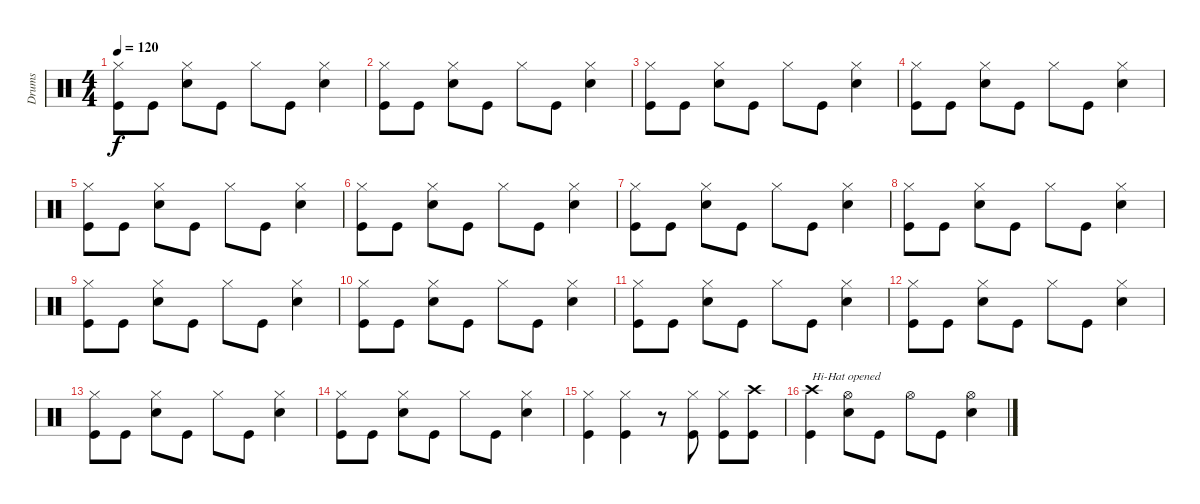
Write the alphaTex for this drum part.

\track ("Drums" "Drums") {instrument percussion}
\staff {score}
\articulation defaults
\ts (4 4)
\tempo 120
\clef neutral
\ks c
("Hi-Hat (closed)" "Kick (hit)").8{dy f} "Kick (hit)".8 ("Hi-Hat (closed)" "Snare (hit) 2").8 "Kick (hit)".8 "Hi-Hat (closed)".8 "Kick (hit)".8 ("Hi-Hat (closed)" "Snare (hit) 2").4 |
("Hi-Hat (closed)" "Kick (hit)").8 "Kick (hit)".8 ("Hi-Hat (closed)" "Snare (hit) 2").8 "Kick (hit)".8 "Hi-Hat (closed)".8 "Kick (hit)".8 ("Hi-Hat (closed)" "Snare (hit) 2").4 |
("Hi-Hat (closed)" "Kick (hit)").8 "Kick (hit)".8 ("Hi-Hat (closed)" "Snare (hit) 2").8 "Kick (hit)".8 "Hi-Hat (closed)".8 "Kick (hit)".8 ("Hi-Hat (closed)" "Snare (hit) 2").4 |
("Hi-Hat (closed)" "Kick (hit)").8 "Kick (hit)".8 ("Hi-Hat (closed)" "Snare (hit) 2").8 "Kick (hit)".8 "Hi-Hat (closed)".8 "Kick (hit)".8 ("Hi-Hat (closed)" "Snare (hit) 2").4 |
("Hi-Hat (closed)" "Kick (hit)").8 "Kick (hit)".8 ("Hi-Hat (closed)" "Snare (hit) 2").8 "Kick (hit)".8 "Hi-Hat (closed)".8 "Kick (hit)".8 ("Hi-Hat (closed)" "Snare (hit) 2").4 |
("Hi-Hat (closed)" "Kick (hit)").8 "Kick (hit)".8 ("Hi-Hat (closed)" "Snare (hit) 2").8 "Kick (hit)".8 "Hi-Hat (closed)".8 "Kick (hit)".8 ("Hi-Hat (closed)" "Snare (hit) 2").4 |
("Hi-Hat (closed)" "Kick (hit)").8 "Kick (hit)".8 ("Hi-Hat (closed)" "Snare (hit) 2").8 "Kick (hit)".8 "Hi-Hat (closed)".8 "Kick (hit)".8 ("Hi-Hat (closed)" "Snare (hit) 2").4 |
("Hi-Hat (closed)" "Kick (hit)").8 "Kick (hit)".8 ("Hi-Hat (closed)" "Snare (hit) 2").8 "Kick (hit)".8 "Hi-Hat (closed)".8 "Kick (hit)".8 ("Hi-Hat (closed)" "Snare (hit) 2").4 |
("Hi-Hat (closed)" "Kick (hit)").8 "Kick (hit)".8 ("Hi-Hat (closed)" "Snare (hit) 2").8 "Kick (hit)".8 "Hi-Hat (closed)".8 "Kick (hit)".8 ("Hi-Hat (closed)" "Snare (hit) 2").4 |
("Hi-Hat (closed)" "Kick (hit)").8 "Kick (hit)".8 ("Hi-Hat (closed)" "Snare (hit) 2").8 "Kick (hit)".8 "Hi-Hat (closed)".8 "Kick (hit)".8 ("Hi-Hat (closed)" "Snare (hit) 2").4 |
("Hi-Hat (closed)" "Kick (hit)").8 "Kick (hit)".8 ("Hi-Hat (closed)" "Snare (hit) 2").8 "Kick (hit)".8 "Hi-Hat (closed)".8 "Kick (hit)".8 ("Hi-Hat (closed)" "Snare (hit) 2").4 |
("Hi-Hat (closed)" "Kick (hit)").8 "Kick (hit)".8 ("Hi-Hat (closed)" "Snare (hit) 2").8 "Kick (hit)".8 "Hi-Hat (closed)".8 "Kick (hit)".8 ("Hi-Hat (closed)" "Snare (hit) 2").4 |
("Hi-Hat (closed)" "Kick (hit)").8 "Kick (hit)".8 ("Hi-Hat (closed)" "Snare (hit) 2").8 "Kick (hit)".8 "Hi-Hat (closed)".8 "Kick (hit)".8 ("Hi-Hat (closed)" "Snare (hit) 2").4 |
("Hi-Hat (closed)" "Kick (hit)").8 "Kick (hit)".8 ("Hi-Hat (closed)" "Snare (hit) 2").8 "Kick (hit)".8 "Hi-Hat (closed)".8 "Kick (hit)".8 ("Hi-Hat (closed)" "Snare (hit) 2").4 |
("Hi-Hat (closed)" "Kick (hit)").4 ("Hi-Hat (closed)" "Kick (hit)").4 r.8 ("Hi-Hat (closed)" "Kick (hit)").8 ("Hi-Hat (closed)" "Kick (hit)").8 ("Crash high (hit)" "Kick (hit)").8 |
("Crash high (hit)" "Kick (hit)").4{txt "Hi-Hat opened"} ("Hi-Hat (open)" "Snare (hit) 2").8 "Kick (hit)".8 "Hi-Hat (open)".8 "Kick (hit)".8 ("Hi-Hat (open)" "Snare (hit) 2").4
